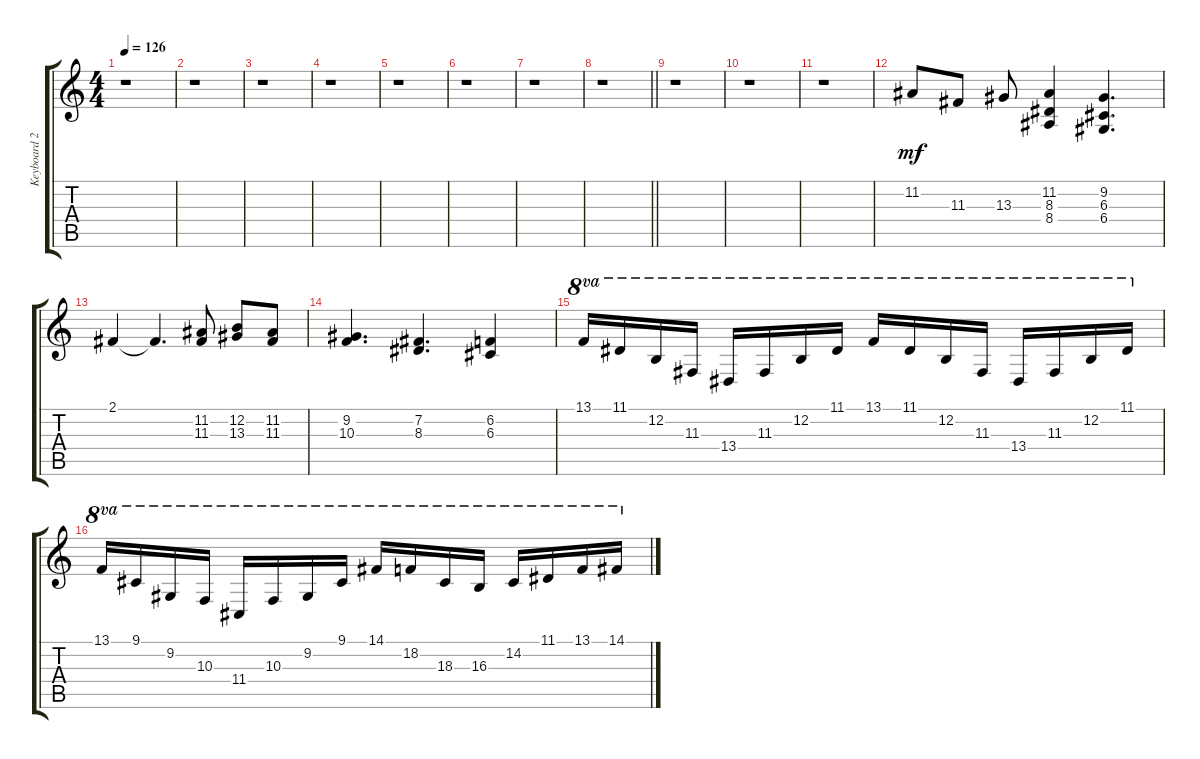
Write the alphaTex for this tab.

\track ("Keyboard 2" "Keyboard 2") {instrument stringensemble1}
\staff {score tabs}
\tuning (E4 B3 G3 D3 A2 E2) {hide}
\ts (4 4)
\tempo 126
\clef g2
\ks c
r.1{dy mf} |
r.1 |
r.1 |
r.1 |
r.1 |
r.1 |
r.1 |
\barLineRight lightlight
r.1 |
r.1 |
r.1 |
r.1 |
11.2.8 11.3.8 13.3.8 (11.2 8.3 8.4).4 (9.2 6.3 6.4).4{d} |
2.1.4 2.1{t}.4{d} (11.2 11.3).8 (12.2 13.3).8 (11.2 11.3).8 |
(9.2 10.3).4{d} (7.2 8.3).4{d} (6.2 6.3).4 |
13.1.16{ot 8va} 11.1.16{ot 8va} 12.2.16{ot 8va} 11.3.16{ot 8va} 13.4.16{ot 8va} 11.3.16{ot 8va} 12.2.16{ot 8va} 11.1.16{ot 8va} 13.1.16{ot 8va} 11.1.16{ot 8va} 12.2.16{ot 8va} 11.3.16{ot 8va} 13.4.16{ot 8va} 11.3.16{ot 8va} 12.2.16{ot 8va} 11.1.16{ot 8va} |
13.1.16{ot 8va} 9.1.16{ot 8va} 9.2.16{ot 8va} 10.3.16{ot 8va} 11.4.16{ot 8va} 10.3.16{ot 8va} 9.2.16{ot 8va} 9.1.16{ot 8va} 14.1.16{ot 8va} 18.2.16{ot 8va} 18.3.16{ot 8va} 16.3.16{ot 8va} 14.2.16{ot 8va} 11.1.16{ot 8va} 13.1.16{ot 8va} 14.1.16{ot 8va}
